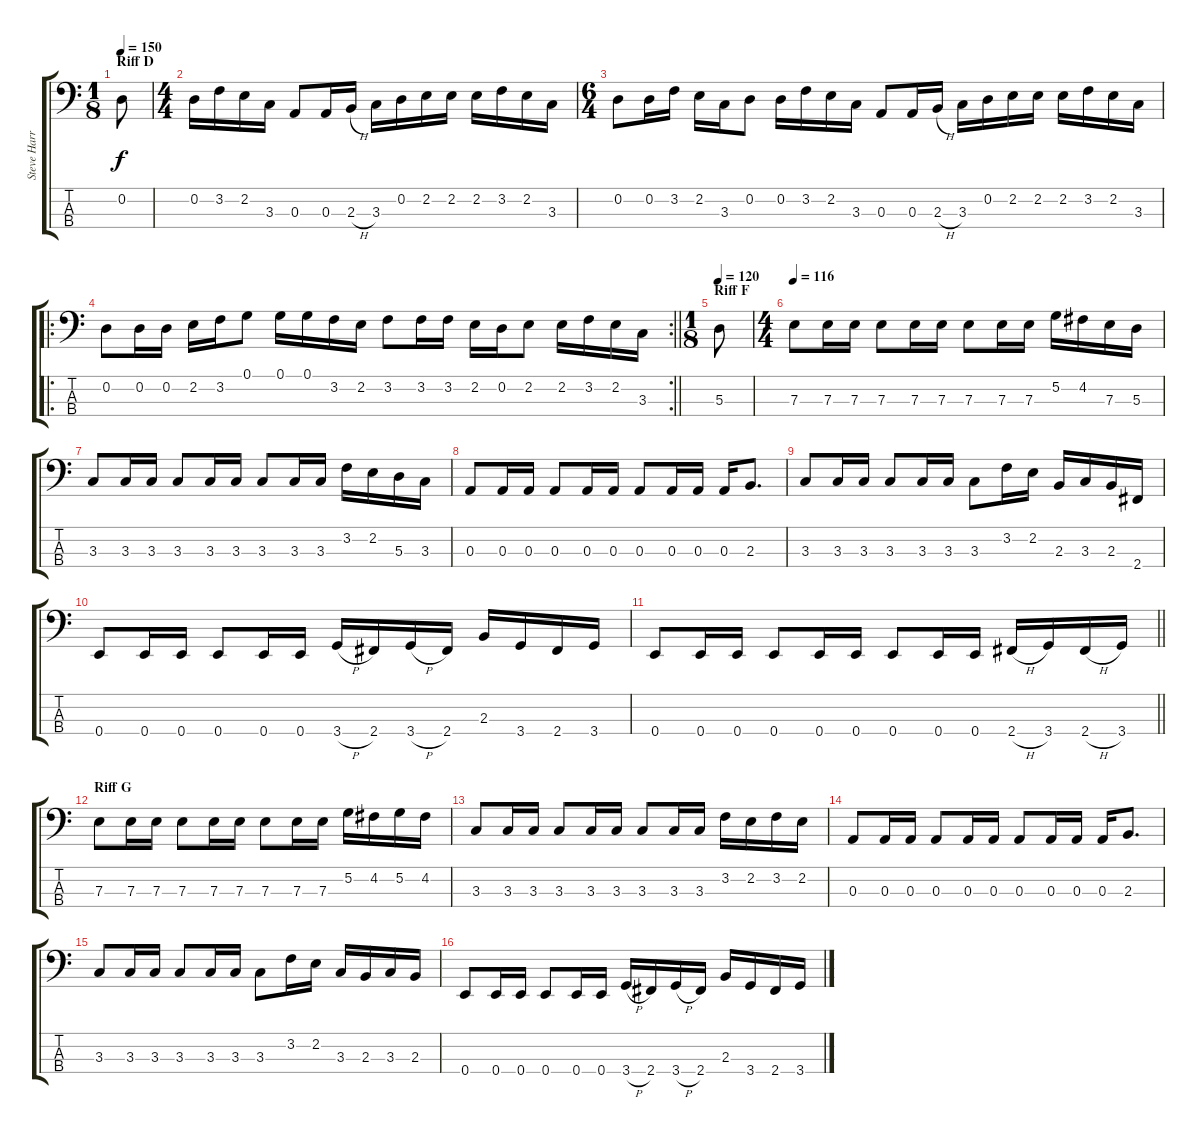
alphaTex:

\track ("Steve Harris" "Steve Harr") {instrument electricbassfinger}
\staff {score tabs}
\tuning (G2 D2 A1 E1) {hide}
\ts (1 8)
\section ("" "Riff D")
\tempo 150
\clef f4
\ks c
0.2.8{dy f} |
\ts (4 4)
0.2.16 3.2.16 2.2.16 3.3.16 0.3.8 0.3.16 2.3{h}.16 3.3.16 0.2.16 2.2.16 2.2.16 2.2.16 3.2.16 2.2.16 3.3.16 |
\ts (6 4)
0.2.8 0.2.16 3.2.16 2.2.16 3.3.16 0.2.8 0.2.16 3.2.16 2.2.16 3.3.16 0.3.8 0.3.16 2.3{h}.16 3.3.16 0.2.16 2.2.16 2.2.16 2.2.16 3.2.16 2.2.16 3.3.16 |
\ro
\rc 2
\barLineRight lightlight
0.2.8 0.2.16 0.2.16 2.2.16 3.2.16 0.1.8 0.1.16 0.1.16 3.2.16 2.2.16 3.2.8 3.2.16 3.2.16 2.2.16 0.2.16 2.2.8 2.2.16 3.2.16 2.2.16 3.3.16 |
\ts (1 8)
\section ("" "Riff F")
\tempo 120
5.3.8 |
\ts (4 4)
\tempo 116
7.3.8 7.3.16 7.3.16 7.3.8 7.3.16 7.3.16 7.3.8 7.3.16 7.3.16 5.2.16 4.2.16 7.3.16 5.3.16 |
3.3.8 3.3.16 3.3.16 3.3.8 3.3.16 3.3.16 3.3.8 3.3.16 3.3.16 3.2.16 2.2.16 5.3.16 3.3.16 |
0.3.8 0.3.16 0.3.16 0.3.8 0.3.16 0.3.16 0.3.8 0.3.16 0.3.16 0.3.16 2.3.8{d} |
3.3.8 3.3.16 3.3.16 3.3.8 3.3.16 3.3.16 3.3.8 3.2.16 2.2.16 2.3.16 3.3.16 2.3.16 2.4.16 |
0.4.8 0.4.16 0.4.16 0.4.8 0.4.16 0.4.16 3.4{h}.16 2.4.16 3.4{h}.16 2.4.16 2.3.16 3.4.16 2.4.16 3.4.16 |
\barLineRight lightlight
0.4.8 0.4.16 0.4.16 0.4.8 0.4.16 0.4.16 0.4.8 0.4.16 0.4.16 2.4{h}.16 3.4.16 2.4{h}.16 3.4.16 |
\section ("" "Riff G")
7.3.8 7.3.16 7.3.16 7.3.8 7.3.16 7.3.16 7.3.8 7.3.16 7.3.16 5.2.16 4.2.16 5.2.16 4.2.16 |
3.3.8 3.3.16 3.3.16 3.3.8 3.3.16 3.3.16 3.3.8 3.3.16 3.3.16 3.2.16 2.2.16 3.2.16 2.2.16 |
0.3.8 0.3.16 0.3.16 0.3.8 0.3.16 0.3.16 0.3.8 0.3.16 0.3.16 0.3.16 2.3.8{d} |
3.3.8 3.3.16 3.3.16 3.3.8 3.3.16 3.3.16 3.3.8 3.2.16 2.2.16 3.3.16 2.3.16 3.3.16 2.3.16 |
0.4.8 0.4.16 0.4.16 0.4.8 0.4.16 0.4.16 3.4{h}.16 2.4.16 3.4{h}.16 2.4.16 2.3.16 3.4.16 2.4.16 3.4.16
